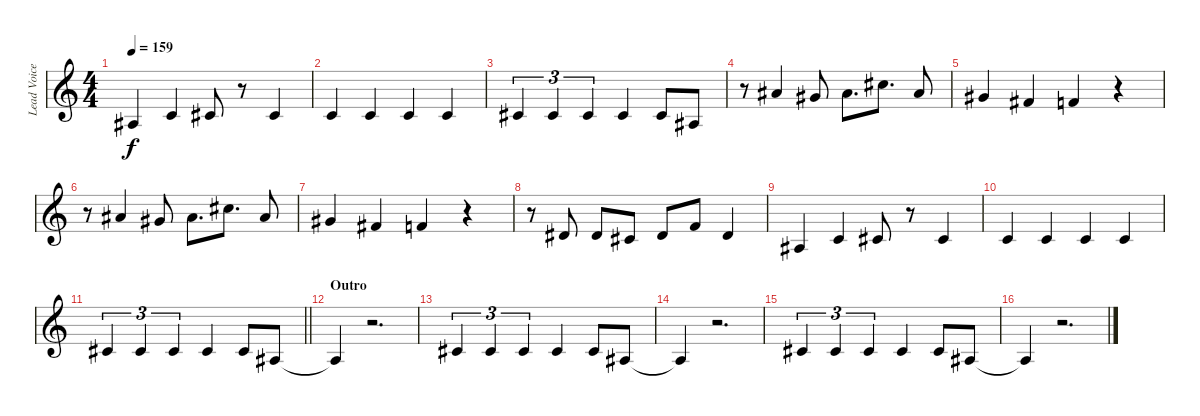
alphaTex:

\track ("Lead Voice" "Lead Voice") {instrument lead2sawtooth}
\staff {score}
\tuning (E4 B3 G3 D3 A2 D2) {hide}
\ts (4 4)
\tempo 159
\clef g2
\ks c
3.3.4{dy f} 1.2.4 2.2.8 r.8 2.2.4 |
1.2.4 1.2.4 1.2.4 1.2.4 |
2.2.4{tu (3 2)} 2.2.4{tu (3 2)} 2.2.4{tu (3 2)} 2.2.4 2.2.8 3.3.8 |
r.8 6.1.4 4.1.8 6.1.8{d} 9.1.8{d} 6.1.8 |
4.1.4 2.1.4 1.1.4 r.4 |
r.8 6.1.4 4.1.8 6.1.8{d} 9.1.8{d} 6.1.8 |
4.1.4 2.1.4 1.1.4 r.4 |
r.8 4.2.8 4.2.8 2.2.8 4.2.8 1.1.8 4.2.4 |
3.3.4 1.2.4 2.2.8 r.8 2.2.4 |
1.2.4 1.2.4 1.2.4 1.2.4 |
\barLineRight lightlight
2.2.4{tu (3 2)} 2.2.4{tu (3 2)} 2.2.4{tu (3 2)} 2.2.4 2.2.8 3.3.8 |
\section ("" "Outro")
3.3{t}.4 r.2{d} |
2.2.4{tu (3 2)} 2.2.4{tu (3 2)} 2.2.4{tu (3 2)} 2.2.4 2.2.8 3.3.8 |
3.3{t}.4 r.2{d} |
2.2.4{tu (3 2)} 2.2.4{tu (3 2)} 2.2.4{tu (3 2)} 2.2.4 2.2.8 3.3.8 |
3.3{t}.4 r.2{d}
